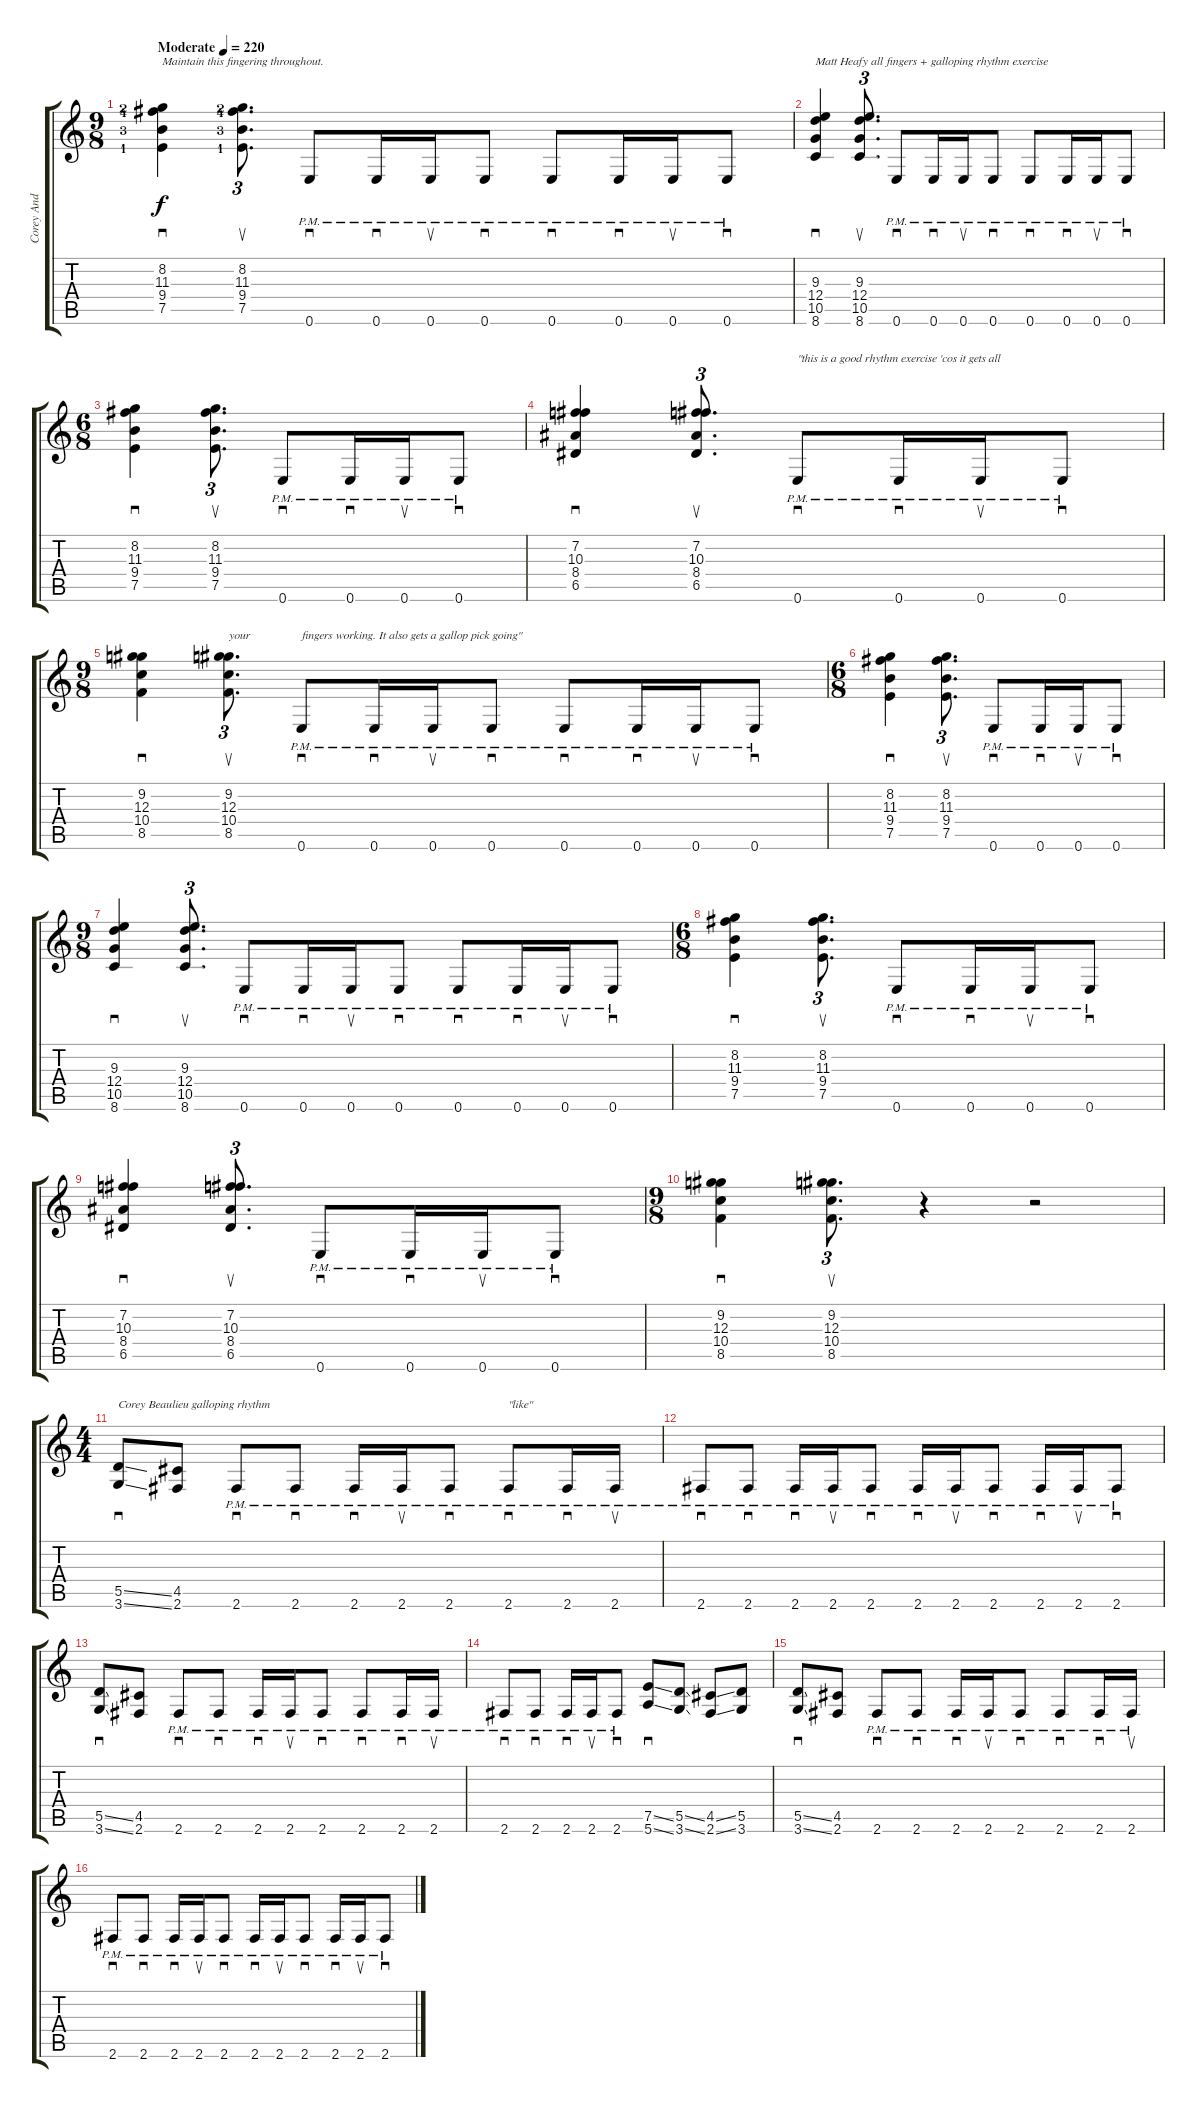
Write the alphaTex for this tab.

\track ("Corey And Heavy Rhythm " "Corey And ") {instrument overdrivenguitar}
\staff {score tabs}
\tuning (E4 B3 G3 D3 A2 E2) {hide}
\ts (9 8)
\tempo (220 "Moderate")
\clef g2
\ks c
(8.2{lf 3} 11.3{lf 5} 9.4{lf 4} 7.5{lf 2}).4{sd txt "Maintain this fingering throughout." dy f instrument overdrivenguitar} (8.2{lf 3} 11.3{lf 5} 9.4{lf 4} 7.5{lf 2}).8{d su tu (3 2)} 0.6{pm}.8{sd} 0.6{pm}.16{sd} 0.6{pm}.16{su} 0.6{pm}.8{sd} 0.6{pm}.8{sd} 0.6{pm}.16{sd} 0.6{pm}.16{su} 0.6{pm}.8{sd} |
(9.3 12.4 10.5 8.6).4{sd txt "Matt Heafy all fingers + galloping rhythm exercise"} (9.3 12.4 10.5 8.6).8{d su tu (3 2)} 0.6{pm}.8{sd} 0.6{pm}.16{sd} 0.6{pm}.16{su} 0.6{pm}.8{sd} 0.6{pm}.8{sd} 0.6{pm}.16{sd} 0.6{pm}.16{su} 0.6{pm}.8{sd} |
\ts (6 8)
(8.2 11.3 9.4 7.5).4{sd} (8.2 11.3 9.4 7.5).8{d su tu (3 2)} 0.6{pm}.8{sd} 0.6{pm}.16{sd} 0.6{pm}.16{su} 0.6{pm}.8{sd} |
(7.2 10.3 8.4 6.5).4{sd} (7.2 10.3 8.4 6.5).8{d su tu (3 2)} 0.6{pm}.8{sd txt "\"this is a good rhythm exercise 'cos it gets all "} 0.6{pm}.16{sd} 0.6{pm}.16{su} 0.6{pm}.8{sd} |
\ts (9 8)
(9.2 12.3 10.4 8.5).4{sd} (9.2 12.3 10.4 8.5).8{d su tu (3 2) txt "your"} 0.6{pm}.8{sd txt "fingers working. It also gets a gallop pick going\""} 0.6{pm}.16{sd} 0.6{pm}.16{su} 0.6{pm}.8{sd} 0.6{pm}.8{sd} 0.6{pm}.16{sd} 0.6{pm}.16{su} 0.6{pm}.8{sd} |
\ts (6 8)
(8.2 11.3 9.4 7.5).4{sd} (8.2 11.3 9.4 7.5).8{d su tu (3 2)} 0.6{pm}.8{sd} 0.6{pm}.16{sd} 0.6{pm}.16{su} 0.6{pm}.8{sd} |
\ts (9 8)
(9.3 12.4 10.5 8.6).4{sd} (9.3 12.4 10.5 8.6).8{d su tu (3 2)} 0.6{pm}.8{sd} 0.6{pm}.16{sd} 0.6{pm}.16{su} 0.6{pm}.8{sd} 0.6{pm}.8{sd} 0.6{pm}.16{sd} 0.6{pm}.16{su} 0.6{pm}.8{sd} |
\ts (6 8)
(8.2 11.3 9.4 7.5).4{sd} (8.2 11.3 9.4 7.5).8{d su tu (3 2)} 0.6{pm}.8{sd} 0.6{pm}.16{sd} 0.6{pm}.16{su} 0.6{pm}.8{sd} |
(7.2 10.3 8.4 6.5).4{sd} (7.2 10.3 8.4 6.5).8{d su tu (3 2)} 0.6{pm}.8{sd} 0.6{pm}.16{sd} 0.6{pm}.16{su} 0.6{pm}.8{sd} |
\ts (9 8)
(9.2 12.3 10.4 8.5).4{sd} (9.2 12.3 10.4 8.5).8{d su tu (3 2)} r.4 r.2 |
\ts (4 4)
(5.5{ss} 3.6{ss}).8{sd txt "Corey Beaulieu galloping rhythm "} (4.5 2.6).8 2.6{pm}.8{sd} 2.6{pm}.8{sd} 2.6{pm}.16{sd} 2.6{pm}.16{su} 2.6{pm}.8{sd} 2.6{pm}.8{sd txt "\"like\""} 2.6{pm}.16{sd} 2.6{pm}.16{su} |
2.6{pm}.8{sd} 2.6{pm}.8{sd} 2.6{pm}.16{sd} 2.6{pm}.16{su} 2.6{pm}.8{sd} 2.6{pm}.16{sd} 2.6{pm}.16{su} 2.6{pm}.8{sd} 2.6{pm}.16{sd} 2.6{pm}.16{su} 2.6{pm}.8{sd} |
(5.5{ss} 3.6{ss}).8{sd} (4.5 2.6).8 2.6{pm}.8{sd} 2.6{pm}.8{sd} 2.6{pm}.16{sd} 2.6{pm}.16{su} 2.6{pm}.8{sd} 2.6{pm}.8{sd} 2.6{pm}.16{sd} 2.6{pm}.16{su} |
2.6{pm}.8{sd} 2.6{pm}.8{sd} 2.6{pm}.16{sd} 2.6{pm}.16{su} 2.6{pm}.8{sd} (7.5{ss} 5.6{ss}).8{sd} (5.5{ss} 3.6{ss}).8 (4.5{ss} 2.6{ss}).8 (5.5 3.6).8 |
(5.5{ss} 3.6{ss}).8{sd} (4.5 2.6).8 2.6{pm}.8{sd} 2.6{pm}.8{sd} 2.6{pm}.16{sd} 2.6{pm}.16{su} 2.6{pm}.8{sd} 2.6{pm}.8{sd} 2.6{pm}.16{sd} 2.6{pm}.16{su} |
2.6{pm}.8{sd} 2.6{pm}.8{sd} 2.6{pm}.16{sd} 2.6{pm}.16{su} 2.6{pm}.8{sd} 2.6{pm}.16{sd} 2.6{pm}.16{su} 2.6{pm}.8{sd} 2.6{pm}.16{sd} 2.6{pm}.16{su} 2.6{pm}.8{sd}
